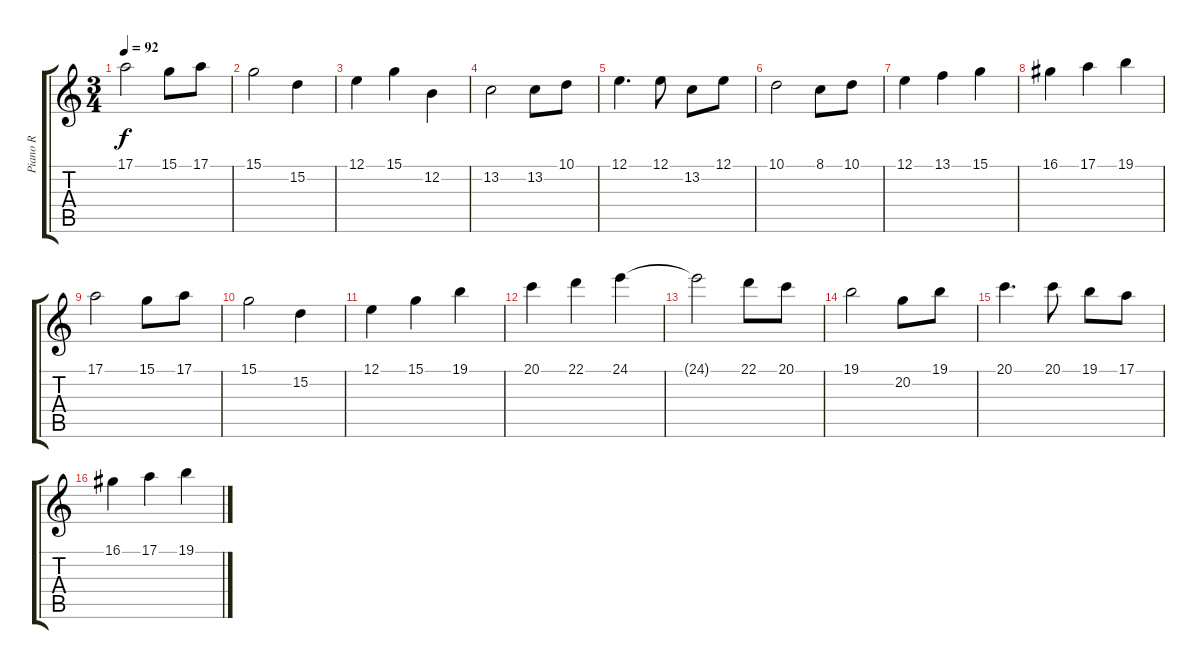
\track ("Piano R" "Piano R") {instrument acousticgrandpiano}
\staff {score tabs}
\tuning (E4 B3 G3 D3 A2 E2) {hide}
\ts (3 4)
\tempo 92
\clef g2
\ks c
17.1.2{dy f} 15.1.8 17.1.8 |
15.1.2 15.2.4 |
12.1.4 15.1.4 12.2.4 |
13.2.2 13.2.8 10.1.8 |
12.1.4{d} 12.1.8 13.2.8 12.1.8 |
10.1.2 8.1.8 10.1.8 |
12.1.4 13.1.4 15.1.4 |
16.1.4 17.1.4 19.1.4 |
17.1.2 15.1.8 17.1.8 |
15.1.2 15.2.4 |
12.1.4 15.1.4 19.1.4 |
20.1.4 22.1.4 24.1.4 |
24.1{t}.2 22.1.8 20.1.8 |
19.1.2 20.2.8 19.1.8 |
20.1.4{d} 20.1.8 19.1.8 17.1.8 |
16.1.4 17.1.4 19.1.4
